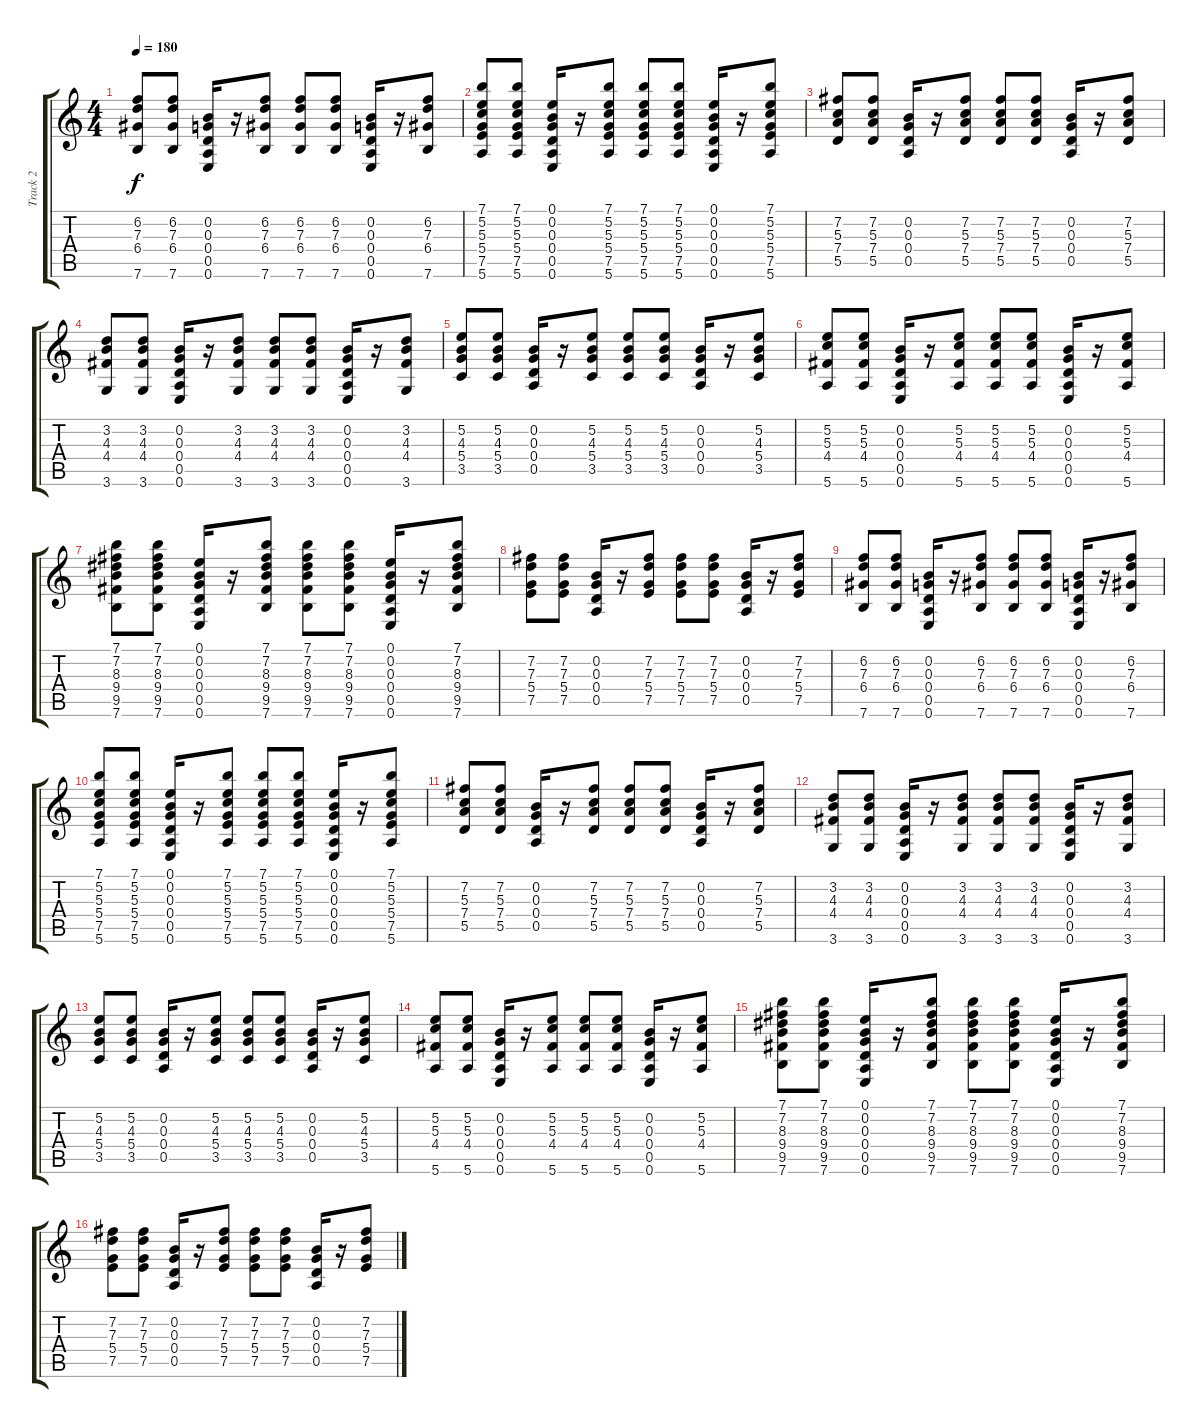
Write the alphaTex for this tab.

\track ("Track 2" "Track 2") {instrument acousticguitarsteel}
\staff {score tabs}
\tuning (E4 B3 G3 D3 A2 E2) {hide}
\ts (4 4)
\tempo 180
\clef g2
\ks c
(6.2 7.3 6.4 7.6).8{dy f} (6.2 7.3 6.4 7.6).8 (0.2 0.3 0.4 0.5 0.6).16 r.16 (6.2 7.3 6.4 7.6).8 (6.2 7.3 6.4 7.6).8 (6.2 7.3 6.4 7.6).8 (0.2 0.3 0.4 0.5 0.6).16 r.16 (6.2 7.3 6.4 7.6).8 |
(7.1 5.2 5.3 5.4 7.5 5.6).8 (7.1 5.2 5.3 5.4 7.5 5.6).8 (0.1 0.2 0.3 0.4 0.5 0.6).16 r.16 (7.1 5.2 5.3 5.4 7.5 5.6).8 (7.1 5.2 5.3 5.4 7.5 5.6).8 (7.1 5.2 5.3 5.4 7.5 5.6).8 (0.1 0.2 0.3 0.4 0.5 0.6).16 r.16 (7.1 5.2 5.3 5.4 7.5 5.6).8 |
(7.2 5.3 7.4 5.5).8 (7.2 5.3 7.4 5.5).8 (0.2 0.3 0.4 0.5).16 r.16 (7.2 5.3 7.4 5.5).8 (7.2 5.3 7.4 5.5).8 (7.2 5.3 7.4 5.5).8 (0.2 0.3 0.4 0.5).16 r.16 (7.2 5.3 7.4 5.5).8 |
(3.2 4.3 4.4 3.6).8 (3.2 4.3 4.4 3.6).8 (0.2 0.3 0.4 0.5 0.6).16 r.16 (3.2 4.3 4.4 3.6).8 (3.2 4.3 4.4 3.6).8 (3.2 4.3 4.4 3.6).8 (0.2 0.3 0.4 0.5 0.6).16 r.16 (3.2 4.3 4.4 3.6).8 |
(5.2 4.3 5.4 3.5).8 (5.2 4.3 5.4 3.5).8 (0.2 0.3 0.4 0.5).16 r.16 (5.2 4.3 5.4 3.5).8 (5.2 4.3 5.4 3.5).8 (5.2 4.3 5.4 3.5).8 (0.2 0.3 0.4 0.5).16 r.16 (5.2 4.3 5.4 3.5).8 |
(5.2 5.3 4.4 5.6).8 (5.2 5.3 4.4 5.6).8 (0.2 0.3 0.4 0.5 0.6).16 r.16 (5.2 5.3 4.4 5.6).8 (5.2 5.3 4.4 5.6).8 (5.2 5.3 4.4 5.6).8 (0.2 0.3 0.4 0.5 0.6).16 r.16 (5.2 5.3 4.4 5.6).8 |
(7.1 7.2 8.3 9.4 9.5 7.6).8 (7.1 7.2 8.3 9.4 9.5 7.6).8 (0.1 0.2 0.3 0.4 0.5 0.6).16 r.16 (7.1 7.2 8.3 9.4 9.5 7.6).8 (7.1 7.2 8.3 9.4 9.5 7.6).8 (7.1 7.2 8.3 9.4 9.5 7.6).8 (0.1 0.2 0.3 0.4 0.5 0.6).16 r.16 (7.1 7.2 8.3 9.4 9.5 7.6).8 |
(7.2 7.3 5.4 7.5).8 (7.2 7.3 5.4 7.5).8 (0.2 0.3 0.4 0.5).16 r.16 (7.2 7.3 5.4 7.5).8 (7.2 7.3 5.4 7.5).8 (7.2 7.3 5.4 7.5).8 (0.2 0.3 0.4 0.5).16 r.16 (7.2 7.3 5.4 7.5).8 |
(6.2 7.3 6.4 7.6).8 (6.2 7.3 6.4 7.6).8 (0.2 0.3 0.4 0.5 0.6).16 r.16 (6.2 7.3 6.4 7.6).8 (6.2 7.3 6.4 7.6).8 (6.2 7.3 6.4 7.6).8 (0.2 0.3 0.4 0.5 0.6).16 r.16 (6.2 7.3 6.4 7.6).8 |
(7.1 5.2 5.3 5.4 7.5 5.6).8 (7.1 5.2 5.3 5.4 7.5 5.6).8 (0.1 0.2 0.3 0.4 0.5 0.6).16 r.16 (7.1 5.2 5.3 5.4 7.5 5.6).8 (7.1 5.2 5.3 5.4 7.5 5.6).8 (7.1 5.2 5.3 5.4 7.5 5.6).8 (0.1 0.2 0.3 0.4 0.5 0.6).16 r.16 (7.1 5.2 5.3 5.4 7.5 5.6).8 |
(7.2 5.3 7.4 5.5).8 (7.2 5.3 7.4 5.5).8 (0.2 0.3 0.4 0.5).16 r.16 (7.2 5.3 7.4 5.5).8 (7.2 5.3 7.4 5.5).8 (7.2 5.3 7.4 5.5).8 (0.2 0.3 0.4 0.5).16 r.16 (7.2 5.3 7.4 5.5).8 |
(3.2 4.3 4.4 3.6).8 (3.2 4.3 4.4 3.6).8 (0.2 0.3 0.4 0.5 0.6).16 r.16 (3.2 4.3 4.4 3.6).8 (3.2 4.3 4.4 3.6).8 (3.2 4.3 4.4 3.6).8 (0.2 0.3 0.4 0.5 0.6).16 r.16 (3.2 4.3 4.4 3.6).8 |
(5.2 4.3 5.4 3.5).8 (5.2 4.3 5.4 3.5).8 (0.2 0.3 0.4 0.5).16 r.16 (5.2 4.3 5.4 3.5).8 (5.2 4.3 5.4 3.5).8 (5.2 4.3 5.4 3.5).8 (0.2 0.3 0.4 0.5).16 r.16 (5.2 4.3 5.4 3.5).8 |
(5.2 5.3 4.4 5.6).8 (5.2 5.3 4.4 5.6).8 (0.2 0.3 0.4 0.5 0.6).16 r.16 (5.2 5.3 4.4 5.6).8 (5.2 5.3 4.4 5.6).8 (5.2 5.3 4.4 5.6).8 (0.2 0.3 0.4 0.5 0.6).16 r.16 (5.2 5.3 4.4 5.6).8 |
(7.1 7.2 8.3 9.4 9.5 7.6).8 (7.1 7.2 8.3 9.4 9.5 7.6).8 (0.1 0.2 0.3 0.4 0.5 0.6).16 r.16 (7.1 7.2 8.3 9.4 9.5 7.6).8 (7.1 7.2 8.3 9.4 9.5 7.6).8 (7.1 7.2 8.3 9.4 9.5 7.6).8 (0.1 0.2 0.3 0.4 0.5 0.6).16 r.16 (7.1 7.2 8.3 9.4 9.5 7.6).8 |
(7.2 7.3 5.4 7.5).8 (7.2 7.3 5.4 7.5).8 (0.2 0.3 0.4 0.5).16 r.16 (7.2 7.3 5.4 7.5).8 (7.2 7.3 5.4 7.5).8 (7.2 7.3 5.4 7.5).8 (0.2 0.3 0.4 0.5).16 r.16 (7.2 7.3 5.4 7.5).8
